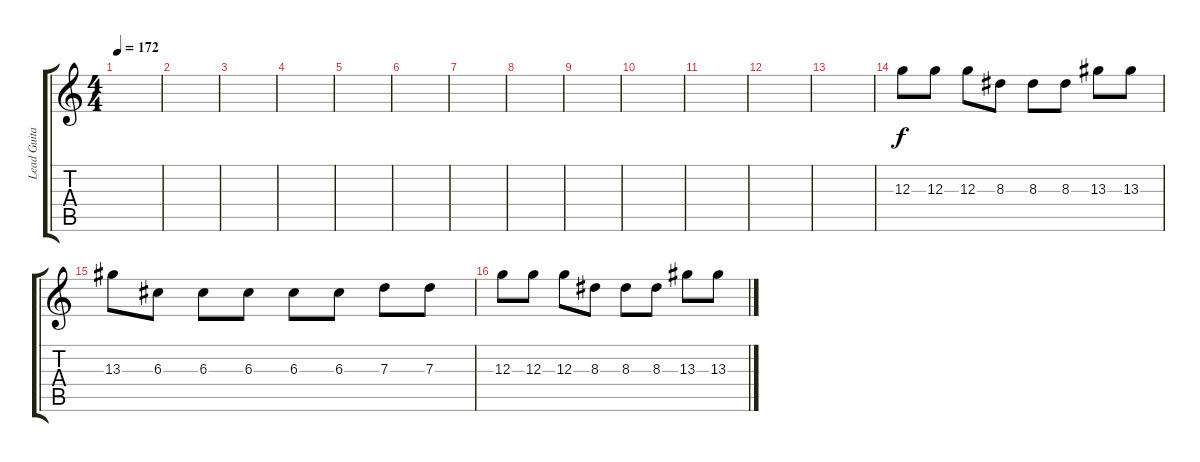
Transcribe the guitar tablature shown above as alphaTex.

\track ("Lead Guitar 1" "Lead Guita") {instrument distortionguitar}
\staff {score tabs}
\tuning (E4 B3 G3 D3 A2 E2) {hide}
\ts (4 4)
\tempo 172
\clef g2
\ks c
|
|
|
|
|
|
|
|
|
|
|
|
|
12.3.8{dy f} 12.3.8 12.3.8 8.3.8 8.3.8 8.3.8 13.3.8 13.3.8 |
13.3.8 6.3.8 6.3.8 6.3.8 6.3.8 6.3.8 7.3.8 7.3.8 |
12.3.8 12.3.8 12.3.8 8.3.8 8.3.8 8.3.8 13.3.8 13.3.8
